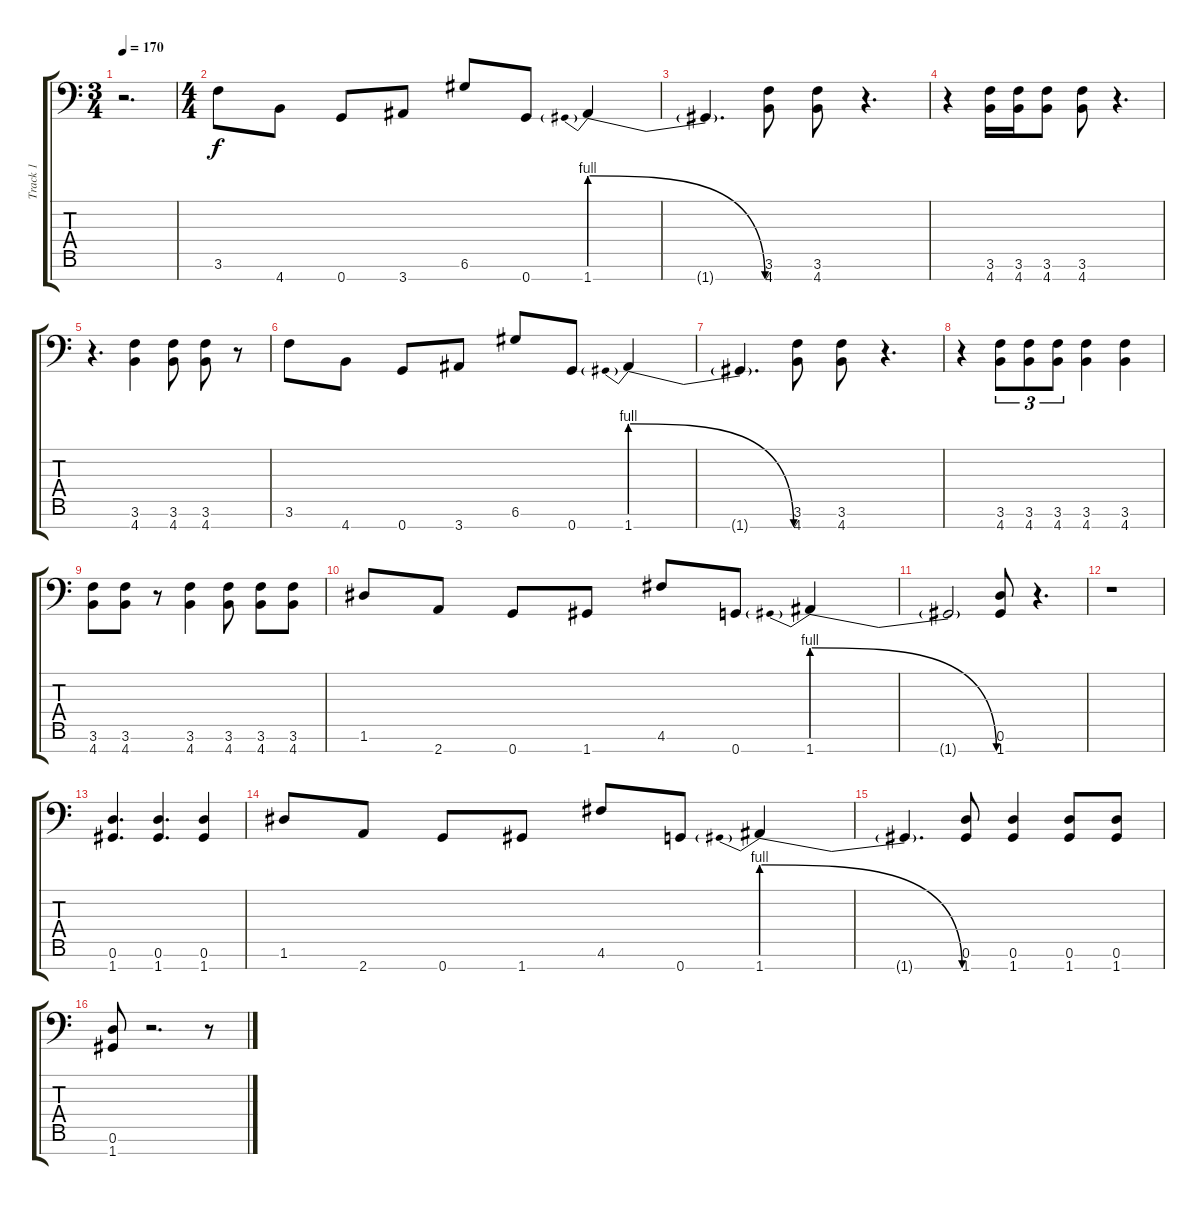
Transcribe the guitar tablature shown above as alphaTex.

\track ("Track 1" "Track 1") {instrument acousticguitarsteel}
\staff {score tabs}
\tuning (D4 A3 E3 C3 G2 D2 G1) {hide}
\ts (3 4)
\tempo 170
\clef f4
\ks c
r.2{d dy f} |
\ts (4 4)
3.6.8 4.7.8 0.7.8 3.7.8 6.6.8 0.7.8 1.7{be (prebendrelease 0 4 60 0)}.4 |
1.7{t}.4{d} (3.6 4.7).8 (3.6 4.7).8 r.4{d} |
r.4 (3.6 4.7).16 (3.6 4.7).16 (3.6 4.7).8 (3.6 4.7).8 r.4{d} |
r.4{d} (3.6 4.7).4 (3.6 4.7).8 (3.6 4.7).8 r.8 |
3.6.8 4.7.8 0.7.8 3.7.8 6.6.8 0.7.8 1.7{be (prebendrelease 0 4 60 0)}.4 |
1.7{t}.4{d} (3.6 4.7).8 (3.6 4.7).8 r.4{d} |
r.4 (3.6 4.7).8{tu (3 2)} (3.6 4.7).8{tu (3 2)} (3.6 4.7).8{tu (3 2)} (3.6 4.7).4 (3.6 4.7).4 |
(3.6 4.7).8 (3.6 4.7).8 r.8 (3.6 4.7).4 (3.6 4.7).8 (3.6 4.7).8 (3.6 4.7).8 |
1.6.8 2.7.8 0.7.8 1.7.8 4.6.8 0.7.8 1.7{be (prebendrelease 0 4 60 0)}.4 |
1.7{t}.2 (0.6 1.7).8 r.4{d} |
r.1 |
(0.6 1.7).4{d} (0.6 1.7).4{d} (0.6 1.7).4 |
1.6.8 2.7.8 0.7.8 1.7.8 4.6.8 0.7.8 1.7{be (prebendrelease 0 4 60 0)}.4 |
1.7{t}.4{d} (0.6 1.7).8 (0.6 1.7).4 (0.6 1.7).8 (0.6 1.7).8 |
(0.6 1.7).8 r.2{d} r.8
